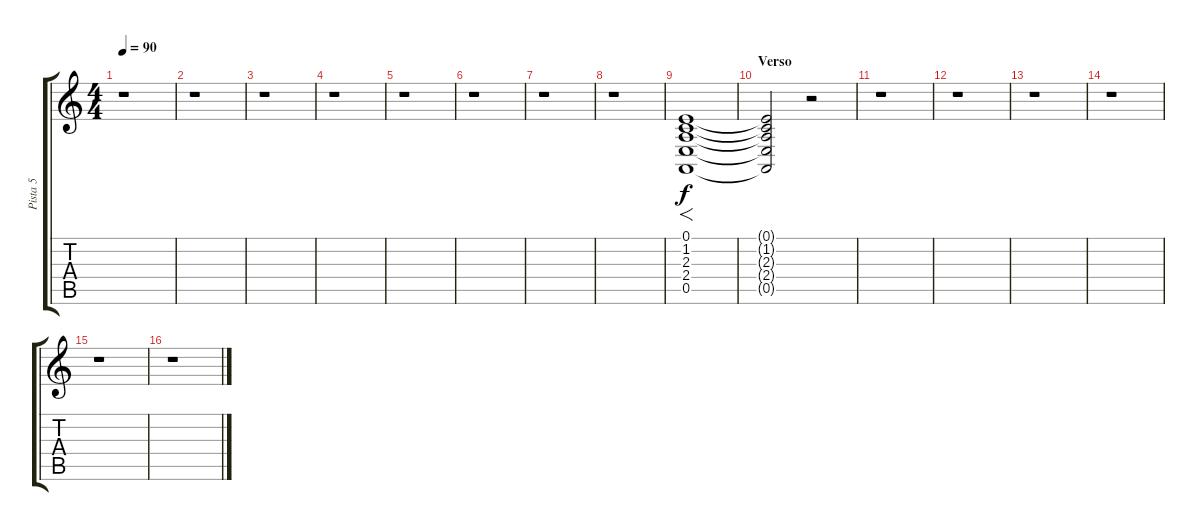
\track ("Pista 5" "Pista 5") {instrument stringensemble1}
\staff {score tabs}
\tuning (E4 B3 G3 D3 A2 E2) {hide}
\ts (4 4)
\tempo 90
\clef g2
\ks c
r.1{dy f instrument stringensemble1} |
r.1 |
r.1 |
r.1 |
r.1 |
r.1 |
r.1 |
r.1 |
(0.1 1.2 2.3 2.4 0.5).1{f} |
\section ("" "Verso")
(0.1{t} 1.2{t} 2.3{t} 2.4{t} 0.5{t}).2 r.2 |
r.1 |
r.1 |
r.1 |
r.1 |
r.1 |
r.1
